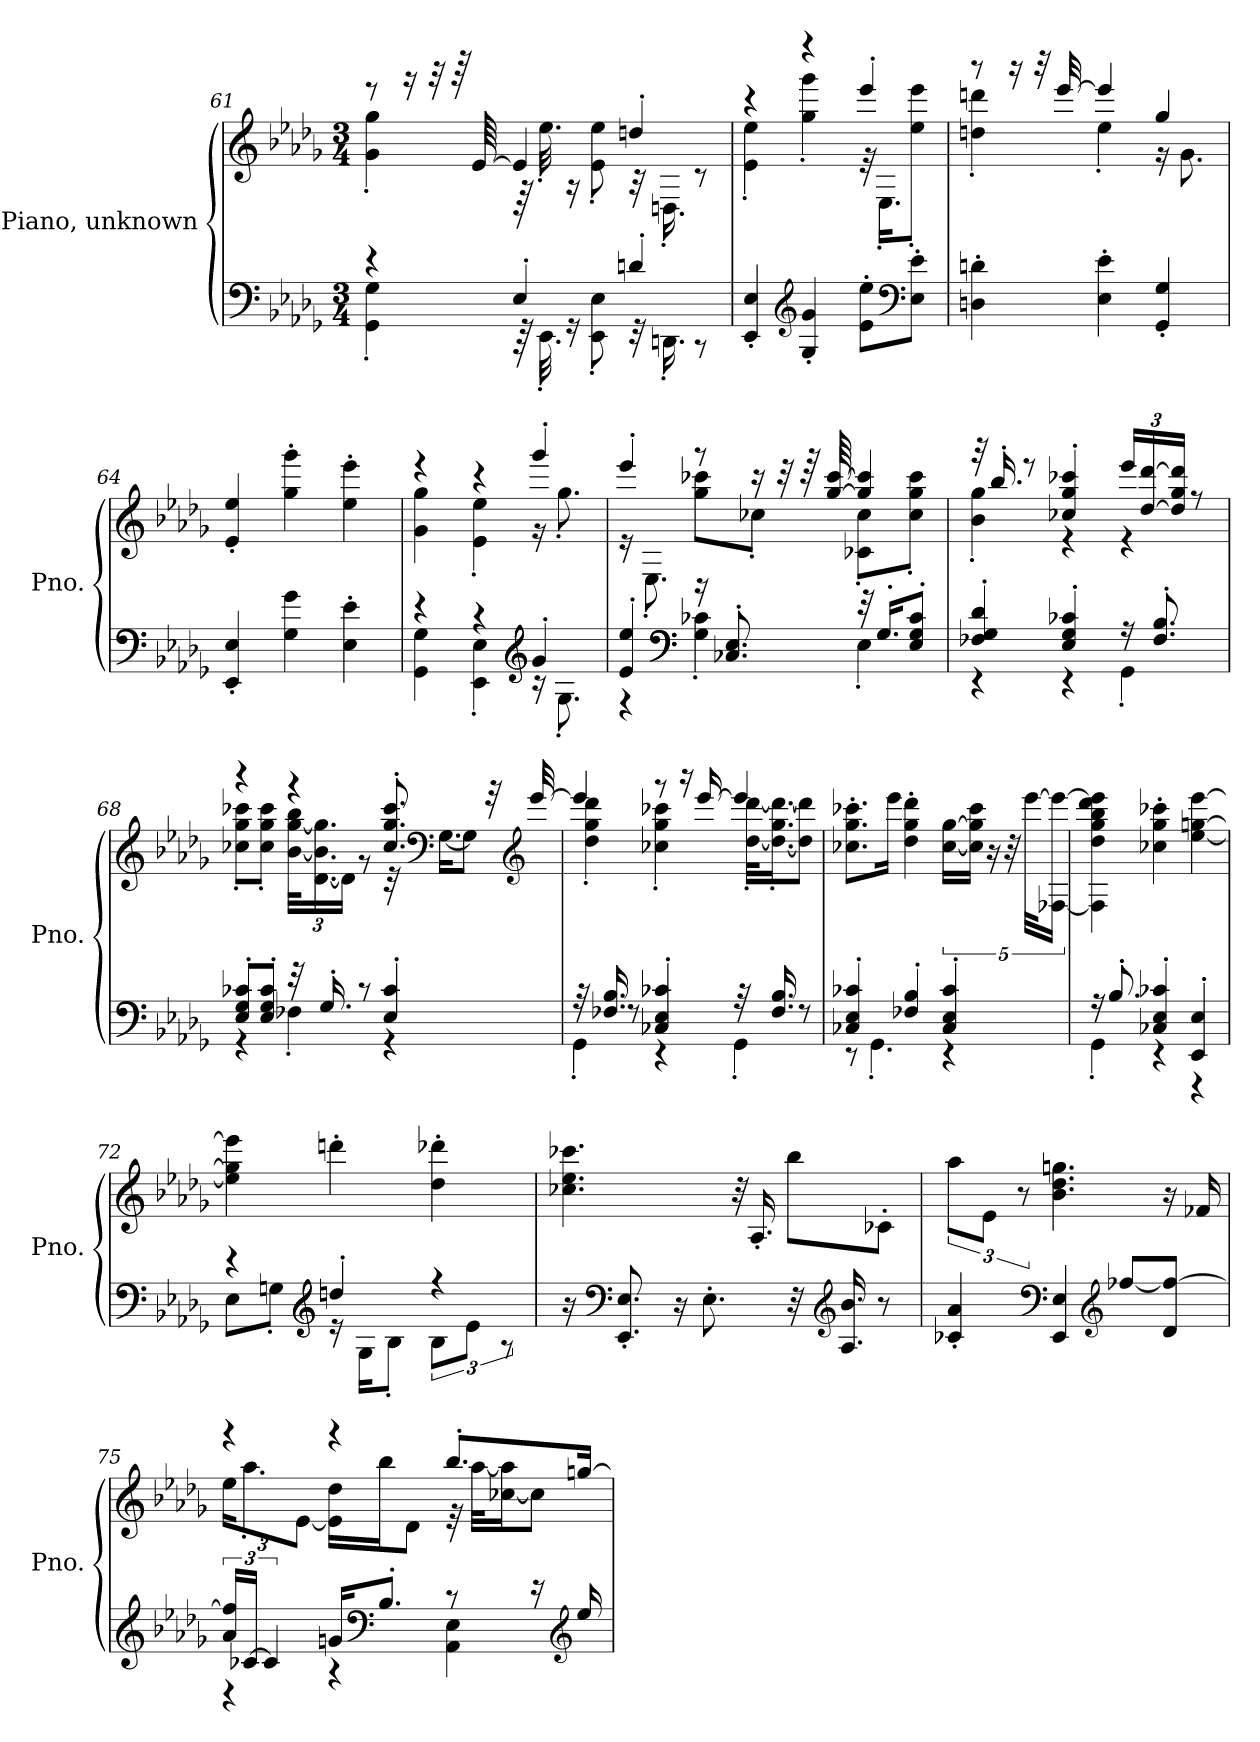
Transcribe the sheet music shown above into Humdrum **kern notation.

**kern	**kern
*part1	*part1
*staff2	*staff1
*I"Piano, unknown	*
*I'Pno.	*
*clefF4	*clefG2
*k[b-e-a-d-g-]	*k[b-e-a-d-g-]
*M3/4	*M3/4
=61	=61
*^	*^
4r	4GG-\' 4G-\'	8r	4g-\' 4gg-\'
.	.	16r	.
.	.	32r	.
.	.	64r	.
.	.	[64e-/	.
4E-'/	64r	4e-/]	64r
.	32.EE-'\	.	32.ee-'\
.	16r	.	16r
.	8EE-\' 8E-\'	.	8e-\' 8ee-\'
4dn'/	32r	4ddn'/	32r
.	16.DDn'\	.	16.Dn'\
.	8r	.	8r
*v	*v	*	*
=62	=62	=62
4EE-/' 4E-/'	4r	4e-\' 4ee-\'
*clefG2	*	*
4G-/' 4g-/'	4r	4gg-\' 4ggg-\'
8e-\' 8ee-\'L	4eee-'/	32r
.	.	16.E-'\KL
*clefF4	*	*
8E-\' 8e-\'J	.	8ee-\' 8eee-\'J
!!LO:LB:g=z	!!
=63	=63	=63
4Dn\' 4dn\'	8r	4ddn\' 4dddn\'
.	16r	.
.	32r	.
.	[32eee-/	.
4E-\' 4e-\'	4eee-/]	4ee-'\
4GG-/' 4G-/'	4gg-/	16r
.	.	8.g-\
*	*v	*v
=64	=64
4EE-/' 4E-/'	4e-/' 4ee-/'
4G-\ 4g-\	4gg-\' 4ggg-\'
4E-\' 4e-\'	4ee-\' 4eee-\'
=65	=65
*^	*^
4r	4GG-\ 4G-\	4r	4g-\ 4gg-\
4r	4EE-\' 4E-\'	4r	4e-\' 4ee-\'
*clefG2	*	*	*
4g-'/	16r	4ggg-'/	16r
.	8.G-'\	.	8.gg-'\
=66	=66	=66	=66
4e-/' 4ee-/'	4r	4eee-'/	16r
.	.	.	8.E-'\
*clefF4	*	*	*
16r	4G-\' 4c-X\'	8r	8gg-\ 8ccc-X\L
8.C-X/' 8.E-/'	.	.	.
.	.	16r	8cc-X'\J
.	.	32r	.
.	.	64r	.
.	.	[64gg-/ [64ccc-/	.
32r	4E-'\	4gg-/] 4ccc-/]	8c-X\' 8cc-\'L
16.G-'/KL	.	.	.
8E-/' 8G-/' 8c-/'J	.	.	8cc-\' 8gg-\' 8ccc-\'J
!!LO:LB:g=z	!!
=67	=67	=67	=67
4F-X/' 4G-/' 4d-/'	4r	32r	4b-\' 4gg-\'
.	.	16.bb-'/	.
.	.	8r	.
4E-/' 4G-/' 4c-X/'	4r	4cc-X/' 4gg-/' 4ccc-X/'	4r
*	*	*Xbrackettup	*
16r	4GG-'\	24eee-/LL	4r
.	.	[24dd-/ [24ddd-/	.
8.F-/' 8.B-/'	.	.	.
.	.	24dd-/] 24gg-/ 24ddd-/]JJ	.
.	.	8r	.
=68	=68	=68	=68
8E-/' 8G-/' 8c-X/'L	4r	4r	8cc-X\' 8gg-\' 8ccc-X\'L
8E-/' 8G-/' 8c-/'J	.	.	8cc-\' 8gg-\' 8ccc-\'J
32r	4F-X'\	4r	[48b-\ [48gg-\ 48bb-\KLL
.	.	.	[24.d-\ 24.b-\] 24.gg-\]
16.G-'/	.	.	.
.	.	.	24d-\JJ]
8r	.	.	8r
4E-/' 4c-/'	4r	8.cc-/' 8.gg-/' 8.ccc-/'	32r
*	*	*clefF4	*
.	.	.	[16.G-\KL
.	.	.	8G-\J]
.	.	32r	.
*	*	*clefG2	*
.	.	[32eee-/	.
!!LO:PB:g=z	!!
=69	=69	=69	=69
32r	4GG-'\	4eee-/]	4dd-\' 4gg-\' 4ddd-\'
16.F-X/ 16.B-/	.	.	.
8r	.	.	.
4C-X/' 4E-/' 4c-X/'	4r	8r	4cc-X\' 4gg-\' 4ccc-X\'
.	.	16r	.
.	.	[16eee-/	.
32r	4GG-'\	4eee-/]	[32dd-\' [32ddd-\'KLL
16.F-/ 16.B-/	.	.	16.dd-\_' 16.gg-\' 16.ddd-\_'J
8r	.	.	8dd-\] 8ddd-\]J
*	*	*v	*v
=70	=70	=70
4C-X/' 4E-/' 4c-X/'	8r	8.cc-X\' 8.gg-\' 8.ccc-X\'L
.	4.GG-'\	.
.	.	16eee-\Jk
4F-X/' 4B-/'	.	4dd-\' 4gg-\' 4ddd-\'
*	*	*brackettup
4C-/' 4E-/' 4c-/'	4r	[20cc-\ [20gg-\LL
.	.	20cc-\] 20gg-\] 20ccc-\JJ
.	.	20r
.	.	40r
.	.	[40eee-\KLL
.	.	[20F-X\ 20eee-\_JJ
=71	=71	=71
16r	4GG-'\	4F-\] 4dd-\ 4gg-\ 4bb-\ 4ddd-\ 4eee-\]
8.B-'/	.	.
4C-X/' 4E-/' 4c-X/'	4r	4cc-X\' 4gg-\' 4ccc-X\'
4EE-/' 4E-/'	4r	[4ee-\ [4ggn\ [4eee-\
!!LO:LB:g=z
=72	=72	=72
4r	8E-\L	4ee-\] 4gg\] 4eee-\]
.	8Gn'\J	.
*clefG2	*	*
4ddn'/	16r	4dddn'\
.	16G\KL	.
.	8B-'\J	.
4r	12B-\L	4dd-\' 4ddd-X\'
.	12e-\J	.
.	12r	.
*v	*v	*
=73	=73
16r	4.cc-X\ 4.ee-\ 4.ccc-X\
*clefF4	*
8.EE-/' 8.E-/'	.
16r	.
8.E-'\	.
.	32r
.	16.A-'/
32r	8bb-\L
*clefG2	*
16.A-/ 16.b-/	.
8r	8c-X'\J
=74	=74
4c-X/' 4a-/'	12aa-\L
.	12e-\J
.	12r
*clefF4	*
4EE-/ 4E-/	4.b-\ 4.dd-\ 4.ggn\
*clefG2	*
[8ff-X/L	.
8d-/ 8ff-/_J	16r
.	16f-X/
!!LO:LB:g=z
=75	=75
*^	*^
*	*	*	*Xbrackettup
24a-/ 24ff-/]LL	4r	4r	24ee-\KL
[24c-X/JJ	.	.	12.aa-'\
6c-/]	.	.	.
.	.	.	[12e-\J
16gn/KL	4r	4r	16e-\] 16dd-\LL
*clefF4	*	*	*
8.B-'/J	.	.	16bb-\J
.	.	.	8d-\J
8r	4AA-\ 4E-\	8.bb-'/L	32r
.	.	.	[32aa-\KLL
.	.	.	[16cc-X\ 16aa-\]J
16r	.	.	8cc-\J]
*clefG2	*	*	*
16ee-/	.	[16ggn/Jk	.
*v	*v	*	*
*	*v	*v
=	=
*-	*-
